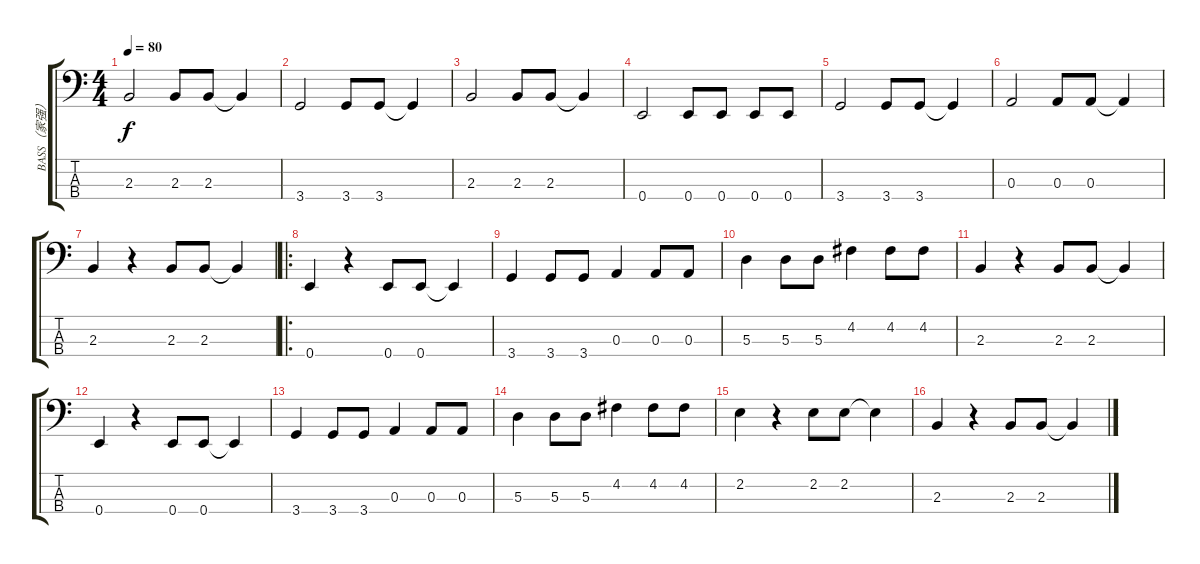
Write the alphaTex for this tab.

\track ("BASS（家强）" "BASS（家强）") {instrument electricbasspick}
\staff {score tabs}
\tuning (G2 D2 A1 E1) {hide}
\ts (4 4)
\tempo 80
\clef f4
\ks c
2.3.2{dy f instrument electricbasspick} 2.3.8 2.3.8 2.3{t}.4 |
3.4.2 3.4.8 3.4.8 3.4{t}.4 |
2.3.2 2.3.8 2.3.8 2.3{t}.4 |
0.4.2 0.4.8 0.4.8 0.4.8 0.4.8 |
3.4.2 3.4.8 3.4.8 3.4{t}.4 |
0.3.2 0.3.8 0.3.8 0.3{t}.4 |
2.3.4 r.4 2.3.8 2.3.8 2.3{t}.4 |
\ro
0.4.4 r.4 0.4.8 0.4.8 0.4{t}.4 |
3.4.4 3.4.8 3.4.8 0.3.4 0.3.8 0.3.8 |
5.3.4 5.3.8 5.3.8 4.2.4 4.2.8 4.2.8 |
2.3.4 r.4 2.3.8 2.3.8 2.3{t}.4 |
0.4.4 r.4 0.4.8 0.4.8 0.4{t}.4 |
3.4.4 3.4.8 3.4.8 0.3.4 0.3.8 0.3.8 |
5.3.4 5.3.8 5.3.8 4.2.4 4.2.8 4.2.8 |
2.2.4 r.4 2.2.8 2.2.8 2.2{t}.4 |
2.3.4 r.4 2.3.8 2.3.8 2.3{t}.4
